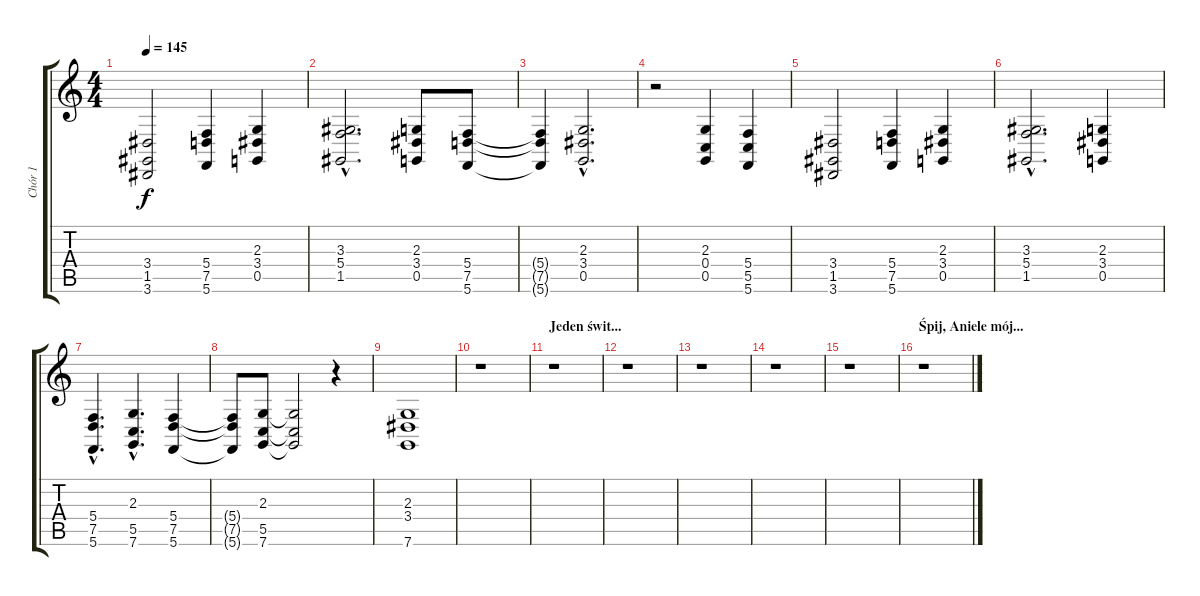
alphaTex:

\track ("Chór 1" "Chór 1") {instrument choiraahs}
\staff {score tabs}
\tuning (D4 A3 F3 C3 G2 C2) {hide}
\ts (4 4)
\tempo 145
\clef g2
\ks c
(3.4 1.5 3.6).2{dy f} (5.4 7.5 5.6).4 (2.3 3.4 0.5).4 |
(3.3{hac} 5.4{hac} 1.5{hac}).2{d} (2.3 3.4 0.5).8 (5.4 7.5 5.6).8 |
(5.4{t} 7.5{t} 5.6{t}).4 (2.3{hac} 3.4{hac} 0.5{hac}).2{d} |
r.2 (2.3 0.4 0.5).4 (5.4 5.5 5.6).4 |
(3.4 1.5 3.6).2 (5.4 7.5 5.6).4 (2.3 3.4 0.5).4 |
(3.3{hac} 5.4{hac} 1.5{hac}).2{d} (2.3 3.4 0.5).4 |
(5.4{hac} 7.5{hac} 5.6{hac}).4{d} (2.3{hac} 5.5{hac} 7.6{hac}).4{d} (5.4 7.5 5.6).4 |
(5.4{t} 7.5{t} 5.6{t}).8 (2.3 5.5 7.6).8 (2.3{t} 5.5{t} 7.6{t}).2 r.4 |
(2.3 3.4 7.6).1 |
r.1 |
\section ("" "Jeden świt...")
r.1 |
r.1 |
r.1 |
r.1 |
r.1 |
\section ("" "Śpij, Aniele mój...")
r.1
